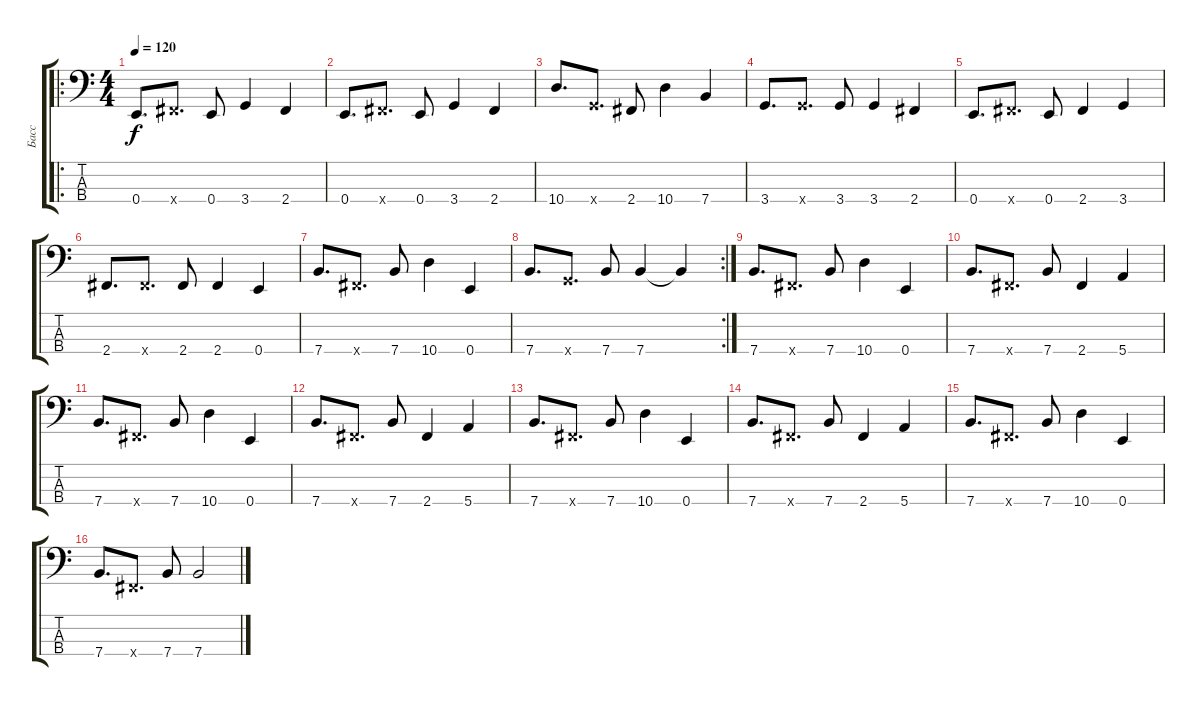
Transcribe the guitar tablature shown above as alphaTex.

\track ("Басс" "Басс") {instrument electricbassfinger}
\staff {score tabs}
\tuning (G2 D2 A1 E1) {hide}
\ro
\ts (4 4)
\tempo 120
\clef f4
\ks c
0.4.8{d dy f} 2.4{x}.8{d} 0.4.8 3.4.4 2.4.4 |
0.4.8{d} 2.4{x}.8{d} 0.4.8 3.4.4 2.4.4 |
10.4.8{d} 3.4{x}.8{d} 2.4.8 10.4.4 7.4.4 |
3.4.8{d} 3.4{x}.8{d} 3.4.8 3.4.4 2.4.4 |
0.4.8{d} 2.4{x}.8{d} 0.4.8 2.4.4 3.4.4 |
2.4.8{d} 2.4{x}.8{d} 2.4.8 2.4.4 0.4.4 |
7.4.8{d} 2.4{x}.8{d} 7.4.8 10.4.4 0.4.4 |
\rc 2
7.4.8{d} 3.4{x}.8{d} 7.4.8 7.4.4 7.4{t}.4 |
7.4.8{d} 2.4{x}.8{d} 7.4.8 10.4.4 0.4.4 |
7.4.8{d} 2.4{x}.8{d} 7.4.8 2.4.4 5.4.4 |
7.4.8{d} 2.4{x}.8{d} 7.4.8 10.4.4 0.4.4 |
7.4.8{d} 2.4{x}.8{d} 7.4.8 2.4.4 5.4.4 |
7.4.8{d} 2.4{x}.8{d} 7.4.8 10.4.4 0.4.4 |
7.4.8{d} 2.4{x}.8{d} 7.4.8 2.4.4 5.4.4 |
7.4.8{d} 2.4{x}.8{d} 7.4.8 10.4.4 0.4.4 |
7.4.8{d} 2.4{x}.8{d} 7.4.8 7.4.2
